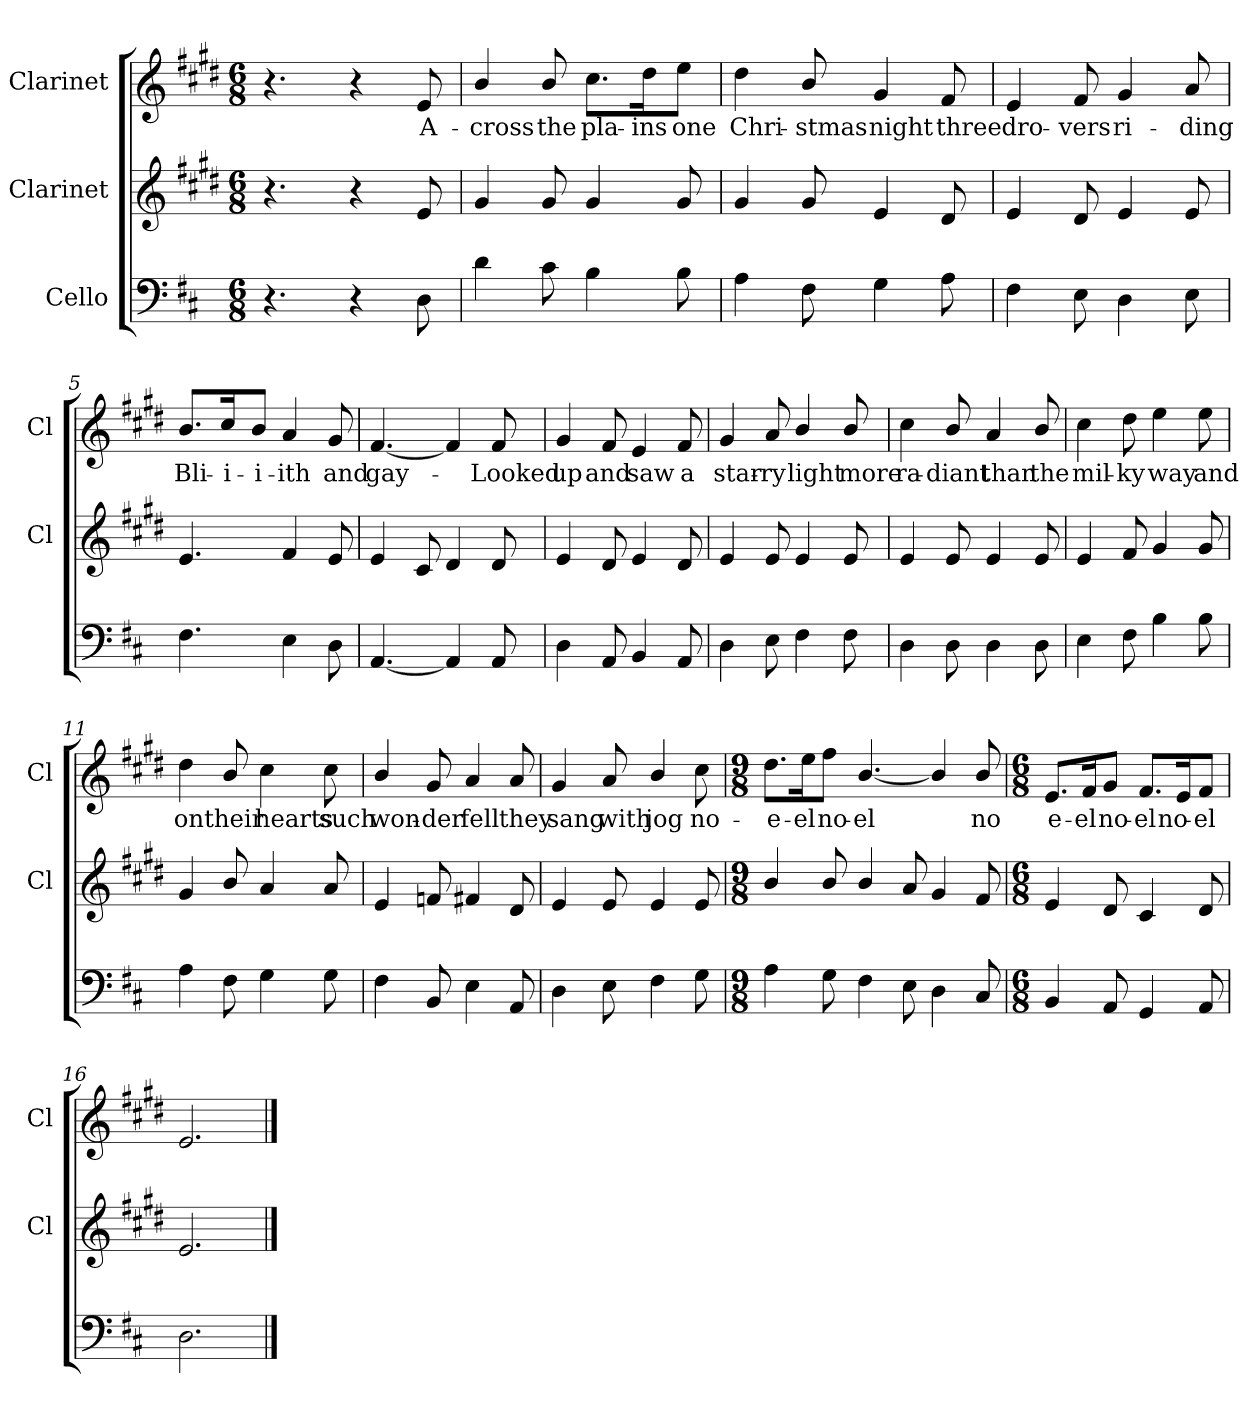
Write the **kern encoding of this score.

**kern	**kern	**kern	**text
*part3	*part2	*part1	*part1
*staff3	*staff2	*staff1	*staff1
*I"Cello	*I"Clarinet	*I"Clarinet	*
*	*I'Cl	*I'Cl	*
*clefF4	*clefG2	*clefG2	*
*	*ITrd1c2	*ITrd1c2	*
*k[f#c#]	*k[f#c#]	*k[f#c#]	*
*D:	*D:	*D:	*
*M6/8	*M6/8	*M6/8	*
=1	=1	=1	=1
4.r	4.r	4.r	.
4r	4r	4r	.
8D\	8d/	8d/	A-
=2	=2	=2	=2
4d\	4f#/	4a/	-cross
8c#\	8f#/	8a/	the
4B\	4f#/	8.b\L	pla-
.	.	16cc#\k	-ins
8B\	8f#/	8dd\J	one
=3	=3	=3	=3
4A\	4f#/	4cc#\	Chri-
8F#\	8f#/	8a/	-stmas
4G\	4d/	4f#/	night
8A\	8c#/	8e/	three
=4	=4	=4	=4
4F#\	4d/	4d/	dro-
8E\	8c#/	8e/	-vers
4D\	4d/	4f#/	ri-
8E\	8d/	8g/	-ding
=5	=5	=5	=5
4.F#\	4.d/	8.a/L	Bli-
.	.	16b/k	-i-
.	.	8a/J	-i-
4E\	4e/	4g/	-ith
8D\	8d/	8f#/	and
!!LO:LB:g=z
=6	=6	=6	=6
[4.AA/	4d/	[4.e/	gay-
.	8B/	.	.
4AA/]	4c#/	4e/]	.
8AA/	8c#/	8e/	-Looked
=7	=7	=7	=7
4D\	4d/	4f#/	up
8AA/	8c#/	8e/	and
4BB/	4d/	4d/	saw
8AA/	8c#/	8e/	a
=8	=8	=8	=8
4D\	4d/	4f#/	star-
8E\	8d/	8g/	-ry
4F#\	4d/	4a/	light
8F#\	8d/	8a/	more
=9	=9	=9	=9
4D\	4d/	4b\	ra-
8D\	8d/	8a/	-diant
4D\	4d/	4g/	than
8D\	8d/	8a/	the
=10	=10	=10	=10
4E\	4d/	4b\	mil-
8F#\	8e/	8cc#\	-ky
4B\	4f#/	4dd\	way
8B\	8f#/	8dd\	and
=11	=11	=11	=11
4A\	4f#/	4cc#\	on
8F#\	8a/	8a/	their
4G\	4g/	4b\	hearts
8G\	8g/	8b\	such
!!LO:LB:g=z
=12	=12	=12	=12
4F#\	4d/	4a/	won-
8BB/	8e-X/	8f#/	-der
4E\	4en/	4g/	fell
8AA/	8c#/	8g/	they
=13	=13	=13	=13
4D\	4d/	4f#/	sang
8E\	8d/	8g/	with
4F#\	4d/	4a/	jog
8G\	8d/	8b\	no-
=14	=14	=14	=14
*M9/8	*M9/8	*M9/8	*
4A\	4a/	8.cc#\L	-e-
.	.	16dd\k	-el
8G\	8a/	8ee\J	no-
4F#\	4a/	[4.a/	-el
8E\	8g/	.	.
4D\	4f#/	4a/]	.
8C#/	8e/	8a/	no
=15	=15	=15	=15
*M6/8	*M6/8	*M6/8	*
4BB/	4d/	8.d/L	e-
.	.	16e/k	-el
8AA/	8c#/	8f#/J	no-
4GG/	4B/	8.e/L	-el
.	.	16d/k	no-
8AA/	8c#/	8e/J	-el
=16	=16	=16	=16
2.D\	2.d/	2.d/	.
==	==	==	==
*-	*-	*-	*-
